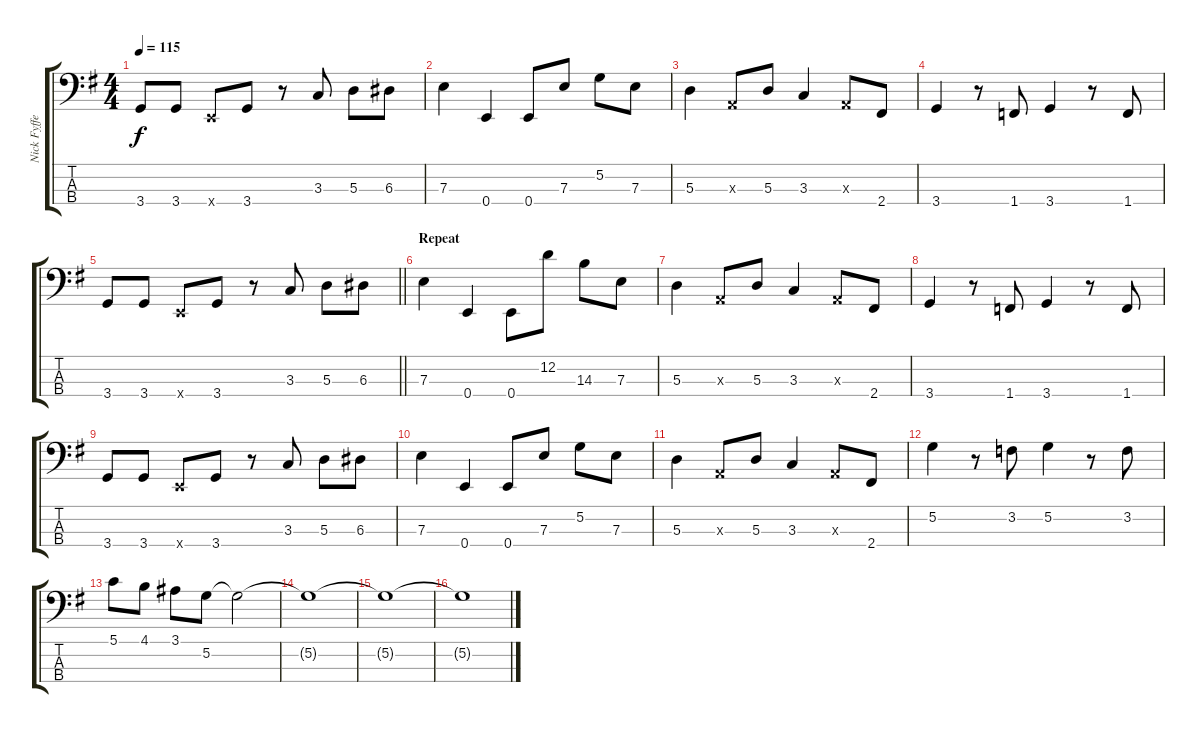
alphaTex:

\track ("Nick Fyffe" "Nick Fyffe") {instrument electricbassfinger}
\staff {score tabs}
\tuning (G2 D2 A1 E1) {hide}
\ts (4 4)
\tempo 115
\clef f4
\ks g
3.4.8{dy f} 3.4.8 0.4{x}.8 3.4.8 r.8 3.3.8 5.3.8 6.3.8 |
7.3.4 0.4.4 0.4.8 7.3.8 5.2.8 7.3.8 |
5.3.4 0.3{x}.8 5.3.8 3.3.4 0.3{x}.8 2.4.8 |
3.4.4 r.8 1.4.8 3.4.4 r.8 1.4.8 |
\barLineRight lightlight
3.4.8 3.4.8 0.4{x}.8 3.4.8 r.8 3.3.8 5.3.8 6.3.8 |
\section ("" "Repeat")
7.3.4 0.4.4 0.4.8 12.2.8 14.3.8 7.3.8 |
5.3.4 0.3{x}.8 5.3.8 3.3.4 0.3{x}.8 2.4.8 |
3.4.4 r.8 1.4.8 3.4.4 r.8 1.4.8 |
3.4.8 3.4.8 0.4{x}.8 3.4.8 r.8 3.3.8 5.3.8 6.3.8 |
7.3.4 0.4.4 0.4.8 7.3.8 5.2.8 7.3.8 |
5.3.4 0.3{x}.8 5.3.8 3.3.4 0.3{x}.8 2.4.8 |
5.2.4 r.8 3.2.8 5.2.4 r.8 3.2.8 |
5.1.8 4.1.8 3.1.8 5.2.8 5.2{t}.2 |
5.2{t}.1{volume 0} |
5.2{t}.1 |
5.2{t}.1
